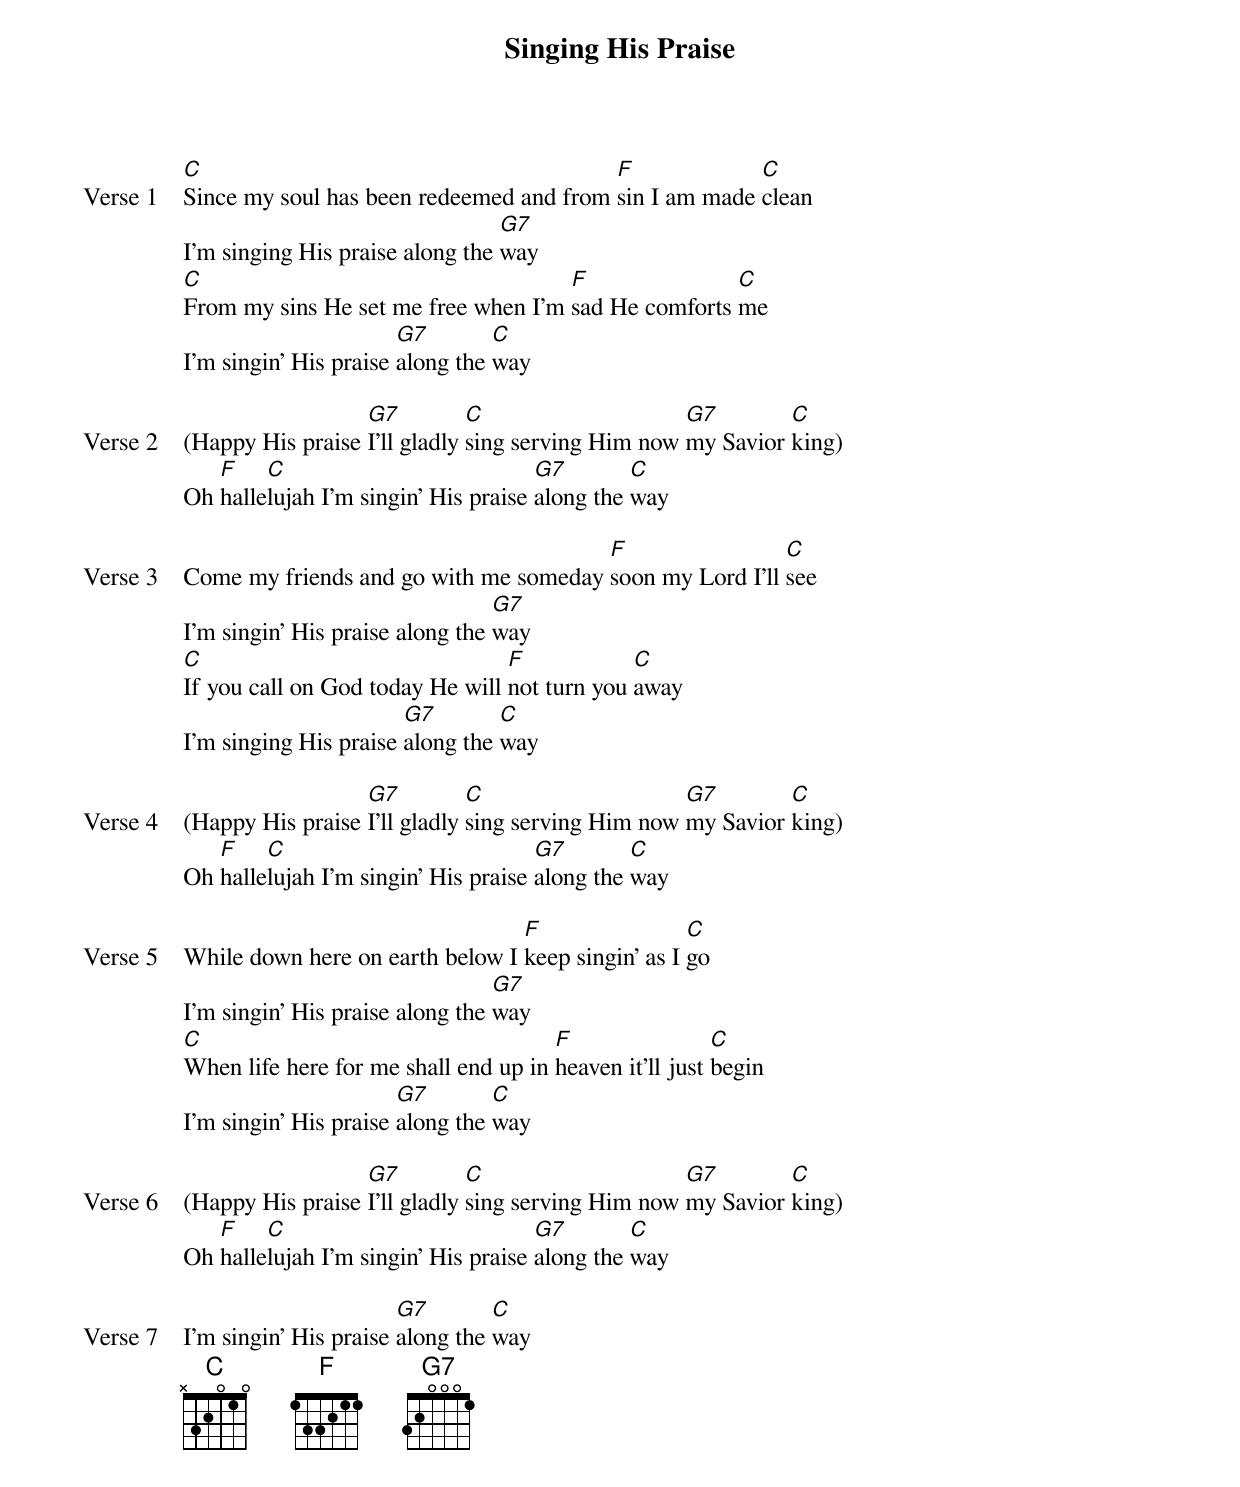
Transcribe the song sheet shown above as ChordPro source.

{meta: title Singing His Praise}
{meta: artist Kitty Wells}
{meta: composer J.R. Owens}

{start_of_verse: Verse 1}
[C]Since my soul has been redeemed and from [F]sin I am made [C]clean
I'm singing His praise along the [G7]way
[C]From my sins He set me free when I'm [F]sad He comforts [C]me
I'm singin' His praise [G7]along the [C]way
{end_of_verse}

{start_of_verse: Verse 2}
(Happy His praise [G7]I’ll gladly [C]sing serving Him now [G7]my Savior [C]king)
Oh [F]halle[C]lujah I'm singin' His praise [G7]along the [C]way
{end_of_verse}

{start_of_verse: Verse 3}
Come my friends and go with me someday [F]soon my Lord I'll [C]see
I'm singin' His praise along the [G7]way
[C]If you call on God today He will [F]not turn you [C]away
I'm singing His praise [G7]along the [C]way
{end_of_verse}

{start_of_verse: Verse 4}
(Happy His praise [G7]I’ll gladly [C]sing serving Him now [G7]my Savior [C]king)
Oh [F]halle[C]lujah I'm singin' His praise [G7]along the [C]way
{end_of_verse}

{start_of_verse: Verse 5}
While down here on earth below I [F]keep singin' as I [C]go
I'm singin' His praise along the [G7]way
[C]When life here for me shall end up in [F]heaven it'll just [C]begin
I'm singin' His praise [G7]along the [C]way
{end_of_verse}

{start_of_verse: Verse 6}
(Happy His praise [G7]I’ll gladly [C]sing serving Him now [G7]my Savior [C]king)
Oh [F]halle[C]lujah I'm singin' His praise [G7]along the [C]way
{end_of_verse}

{start_of_verse: Verse 7}
I'm singin' His praise [G7]along the [C]way
{end_of_verse}
